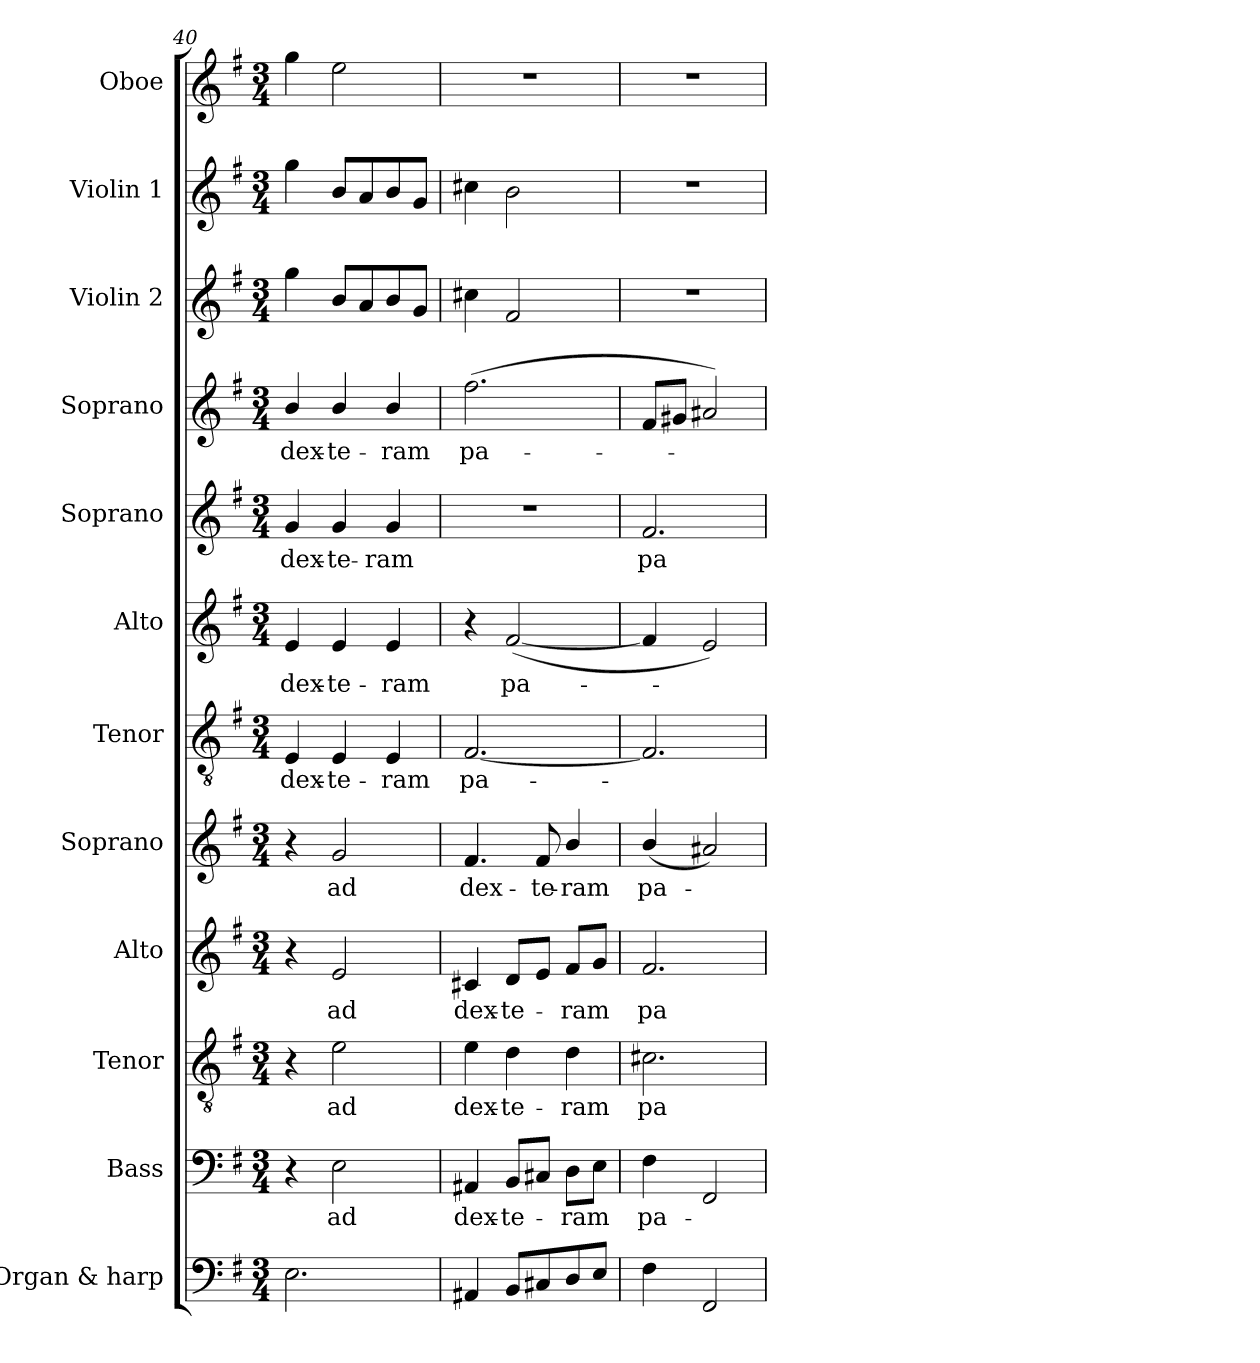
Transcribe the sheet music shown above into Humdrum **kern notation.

**kern	**kern	**text	**kern	**text	**kern	**text	**kern	**text	**kern	**text	**kern	**text	**kern	**text	**kern	**text	**kern	**kern	**kern
*part12	*part11	*part11	*part10	*part10	*part9	*part9	*part8	*part8	*part7	*part7	*part6	*part6	*part5	*part5	*part4	*part4	*part3	*part2	*part1
*staff12	*staff11	*staff11	*staff10	*staff10	*staff9	*staff9	*staff8	*staff8	*staff7	*staff7	*staff6	*staff6	*staff5	*staff5	*staff4	*staff4	*staff3	*staff2	*staff1
*I"Organ & harp	*I"Bass	*	*I"Tenor	*	*I"Alto	*	*I"Soprano	*	*I"Tenor	*	*I"Alto	*	*I"Soprano	*	*I"Soprano	*	*I"Violin 2	*I"Violin 1	*I"Oboe
*I'Org. & H.	*I'B.	*	*I'T.	*	*I'A.	*	*I'S.	*	*I'T.	*	*I'A.	*	*I'S.	*	*I'S.	*	*I'Vln. 2	*I'Vln. 1	*I'Ob.
*clefF4	*clefF4	*	*clefGv2	*	*clefG2	*	*clefG2	*	*clefGv2	*	*clefG2	*	*clefG2	*	*clefG2	*	*clefG2	*clefG2	*clefG2
*	*	*	*ITrd7c12	*	*	*	*	*	*ITrd7c12	*	*	*	*	*	*	*	*	*	*
*k[f#]	*k[f#]	*	*k[f#]	*	*k[f#]	*	*k[f#]	*	*k[f#]	*	*k[f#]	*	*k[f#]	*	*k[f#]	*	*k[f#]	*k[f#]	*k[f#]
*G:	*G:	*	*G:	*	*G:	*	*G:	*	*G:	*	*G:	*	*G:	*	*G:	*	*G:	*G:	*G:
*M3/4	*M3/4	*	*M3/4	*	*M3/4	*	*M3/4	*	*M3/4	*	*M3/4	*	*M3/4	*	*M3/4	*	*M3/4	*M3/4	*M3/4
=40	=40	=40	=40	=40	=40	=40	=40	=40	=40	=40	=40	=40	=40	=40	=40	=40	=40	=40	=40
!	!	!	!	!	!	!	!	!	!	!LO:LY:b:color=#000000	!	!	!	!	!	!	!	!	!
!	!	!	!	!	!	!	!	!	!	!	!	!LO:LY:b:color=#000000	!	!	!	!	!	!	!
!	!	!	!	!	!	!	!	!	!	!	!	!	!	!LO:LY:b:color=#000000	!	!	!	!	!
!	!	!	!	!	!	!	!	!	!	!	!	!	!	!	!	!LO:LY:b:color=#000000	!	!	!
2.Ei\	4r	.	4r	.	4r	.	4r	.	4EEi/	dex-	4ei/	dex-	4gi/	dex-	4bi/	dex-	4ggi\	4ggi\	4ggi\
!	!	!LO:LY:b:color=#000000	!	!	!	!	!	!	!	!	!	!	!	!	!	!	!	!	!
!	!	!	!	!LO:LY:b:color=#000000	!	!	!	!	!	!	!	!	!	!	!	!	!	!	!
!	!	!	!	!	!	!LO:LY:b:color=#000000	!	!	!	!	!	!	!	!	!	!	!	!	!
!	!	!	!	!	!	!	!	!LO:LY:b:color=#000000	!	!	!	!	!	!	!	!	!	!	!
!	!	!	!	!	!	!	!	!	!	!LO:LY:b:color=#000000	!	!	!	!	!	!	!	!	!
!	!	!	!	!	!	!	!	!	!	!	!	!LO:LY:b:color=#000000	!	!	!	!	!	!	!
!	!	!	!	!	!	!	!	!	!	!	!	!	!	!LO:LY:b:color=#000000	!	!	!	!	!
!	!	!	!	!	!	!	!	!	!	!	!	!	!	!	!	!LO:LY:b:color=#000000	!	!	!
.	2Ei\	ad	2Ei\	ad	2ei/	ad	2gi/	ad	4EEi/	-te-	4ei/	-te-	4gi/	-te-	4bi/	-te-	8bi/L	8bi/L	2eei\
.	.	.	.	.	.	.	.	.	.	.	.	.	.	.	.	.	8ai/	8ai/	.
!	!	!	!	!	!	!	!	!	!	!LO:LY:b:color=#000000	!	!	!	!	!	!	!	!	!
!	!	!	!	!	!	!	!	!	!	!	!	!LO:LY:b:color=#000000	!	!	!	!	!	!	!
!	!	!	!	!	!	!	!	!	!	!	!	!	!	!LO:LY:b:color=#000000	!	!	!	!	!
!	!	!	!	!	!	!	!	!	!	!	!	!	!	!	!	!LO:LY:b:color=#000000	!	!	!
.	.	.	.	.	.	.	.	.	4EEi/	-ram	4ei/	-ram	4gi/	-ram	4bi/	-ram	8bi/	8bi/	.
.	.	.	.	.	.	.	.	.	.	.	.	.	.	.	.	.	8gi/J	8gi/J	.
=41	=41	=41	=41	=41	=41	=41	=41	=41	=41	=41	=41	=41	=41	=41	=41	=41	=41	=41	=41
!	!	!LO:LY:b:color=#000000	!	!	!	!	!	!	!	!	!	!	!	!	!	!	!	!	!
!	!	!	!	!LO:LY:b:color=#000000	!	!	!	!	!	!	!	!	!	!	!	!	!	!	!
!	!	!	!	!	!	!LO:LY:b:color=#000000	!	!	!	!	!	!	!	!	!	!	!	!	!
!	!	!	!	!	!	!	!	!LO:LY:b:color=#000000	!	!	!	!	!	!	!	!	!	!	!
!	!	!	!	!	!	!	!	!	!	!LO:LY:b:color=#000000	!	!	!LO:N:vis=1	!	!	!	!	!	!
!	!	!	!	!	!	!	!	!	!	!	!	!	!	!	!	!LO:LY:b:color=#000000	!	!	!LO:N:vis=1
4AA#Xi/	4AA#Xi/	dex-	4Ei\	dex-	4c#Xi/	dex-	4.f#i/	dex-	[2.FF#i/	pa-	4r	.	2.r	.	(2.ff#i\	pa-	4cc#Xi\	4cc#Xi\	2.r
!	!	!LO:LY:b:color=#000000	!	!	!	!	!	!	!	!	!	!	!	!	!	!	!	!	!
!	!	!	!	!LO:LY:b:color=#000000	!	!	!	!	!	!	!	!	!	!	!	!	!	!	!
!	!	!	!	!	!	!LO:LY:b:color=#000000	!	!	!	!	!	!	!	!	!	!	!	!	!
!	!	!	!	!	!	!	!	!	!	!	!	!LO:LY:b:color=#000000	!	!	!	!	!	!	!
8BBi/L	8BBi/L	-te-	4Di\	-te-	8di/L	-te-	.	.	.	.	([2f#i/	pa-	.	.	.	.	2f#i/	2bi\	.
!	!	!	!	!	!	!	!	!LO:LY:b:color=#000000	!	!	!	!	!	!	!	!	!	!	!
8C#Xi/	8C#Xi/J	.	.	.	8ei/J	.	8f#i/	-te-	.	.	.	.	.	.	.	.	.	.	.
!	!	!LO:LY:b:color=#000000	!	!	!	!	!	!	!	!	!	!	!	!	!	!	!	!	!
!	!	!	!	!LO:LY:b:color=#000000	!	!	!	!	!	!	!	!	!	!	!	!	!	!	!
!	!	!	!	!	!	!LO:LY:b:color=#000000	!	!	!	!	!	!	!	!	!	!	!	!	!
!	!	!	!	!	!	!	!	!LO:LY:b:color=#000000	!	!	!	!	!	!	!	!	!	!	!
8Di/	8Di\L	-ram	4Di\	-ram	8f#i/L	-ram	4bi/	-ram	.	.	.	.	.	.	.	.	.	.	.
8Ei/J	8Ei\J	.	.	.	8gi/J	.	.	.	.	.	.	.	.	.	.	.	.	.	.
=42	=42	=42	=42	=42	=42	=42	=42	=42	=42	=42	=42	=42	=42	=42	=42	=42	=42	=42	=42
!	!	!LO:LY:b:color=#000000	!	!	!	!	!	!	!	!	!	!	!	!	!	!	!	!	!
!	!	!	!	!LO:LY:b:color=#000000	!	!	!	!	!	!	!	!	!	!	!	!	!	!	!
!	!	!	!	!	!	!LO:LY:b:color=#000000	!	!	!	!	!	!	!	!	!	!	!	!	!
!	!	!	!	!	!	!	!	!LO:LY:b:color=#000000	!	!	!	!	!	!	!	!	!	!	!
!	!	!	!	!	!	!	!	!	!	!	!	!	!	!LO:LY:b:color=#000000	!	!	!LO:N:vis=1	!LO:N:vis=1	!LO:N:vis=1
4F#i\	4F#i\	pa-	2.C#Xi\	pa-	2.f#i/	pa-	(4bi/	pa-	2.FF#i/]	.	4f#i/]	.	2.f#i/	pa-	8f#i/L	.	2.r	2.r	2.r
.	.	.	.	.	.	.	.	.	.	.	.	.	.	.	8g#Xi/J	.	.	.	.
2FF#i/	2FF#i/	.	.	.	.	.	2a#Xi/)	.	.	.	2ei/)	.	.	.	2a#Xi/)	.	.	.	.
=	=	=	=	=	=	=	=	=	=	=	=	=	=	=	=	=	=	=	=
*-	*-	*-	*-	*-	*-	*-	*-	*-	*-	*-	*-	*-	*-	*-	*-	*-	*-	*-	*-
